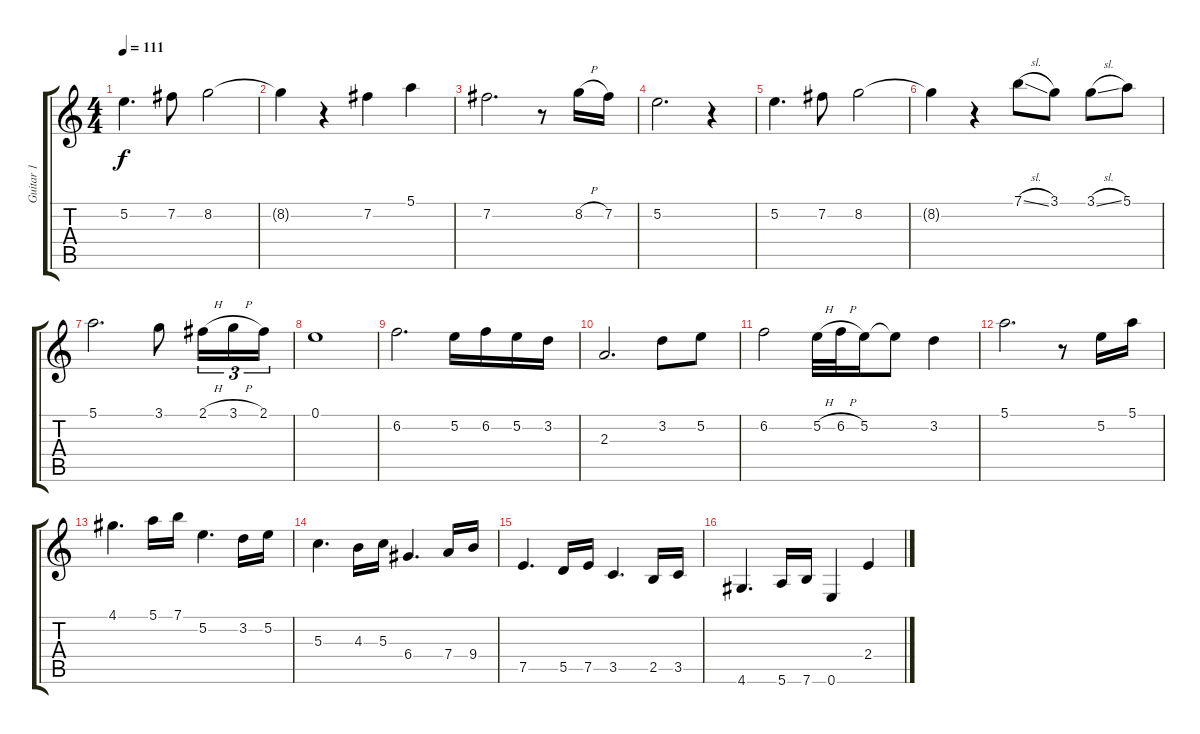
\track ("Guitar 1" "Guitar 1") {instrument acousticguitarnylon}
\staff {score tabs}
\tuning (E4 B3 G3 D3 A2 E2) {hide}
\ts (4 4)
\tempo 111
\clef g2
\ks c
5.2.4{d dy f} 7.2.8 8.2.2 |
8.2{t}.4 r.4 7.2.4 5.1.4 |
7.2.2{d} r.8 8.2{h}.16 7.2.16 |
5.2.2{d} r.4 |
5.2.4{d} 7.2.8 8.2.2 |
8.2{t}.4 r.4 7.1{sl}.8 3.1.8 3.1{sl}.8 5.1.8 |
5.1.2{d} 3.1.8 2.1{h}.16{tu (3 2)} 3.1{h}.16{tu (3 2)} 2.1.16{tu (3 2)} |
0.1.1 |
6.2.2{d} 5.2.16 6.2.16 5.2.16 3.2.16 |
2.3.2{d} 3.2.8 5.2.8 |
6.2.2 5.2{h}.32 6.2{h}.32 5.2.16 5.2{t}.8 3.2.4 |
5.1.2{d} r.8 5.2.16 5.1.16 |
4.1.4{d} 5.1.16 7.1.16 5.2.4{d} 3.2.16 5.2.16 |
5.3.4{d} 4.3.16 5.3.16 6.4.4{d} 7.4.16 9.4.16 |
7.5.4{d} 5.5.16 7.5.16 3.5.4{d} 2.5.16 3.5.16 |
4.6.4{d} 5.6.16 7.6.16 0.6.4 2.4.4
